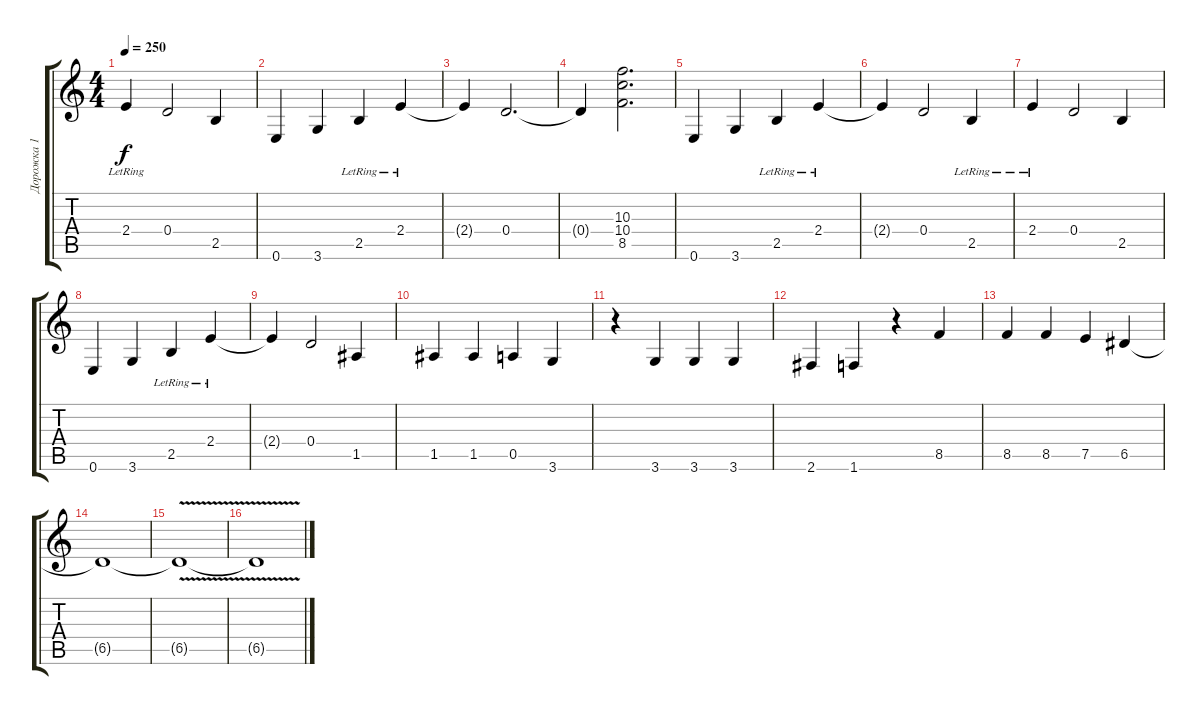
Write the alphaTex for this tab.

\track ("Дорожка 1" "Дорожка 1") {instrument distortionguitar}
\staff {score tabs}
\tuning (E4 B3 G3 D3 A2 E2) {hide}
\ts (4 4)
\tempo 250
\clef g2
\ks c
2.4{lr}.4{dy f} 0.4.2 2.5.4 |
0.6.4 3.6.4 2.5{lr}.4 2.4{lr}.4 |
2.4{t}.4 0.4.2{d} |
0.4{t}.4 (10.3 10.4 8.5).2{d} |
0.6.4 3.6.4 2.5{lr}.4 2.4{lr}.4 |
2.4{t}.4 0.4.2 2.5{lr}.4 |
2.4{lr}.4 0.4.2 2.5.4 |
0.6.4 3.6.4 2.5{lr}.4 2.4{lr}.4 |
2.4{t}.4 0.4.2 1.5.4 |
1.5.4 1.5.4 0.5.4 3.6.4 |
r.4 3.6.4 3.6.4 3.6.4 |
2.6.4 1.6.4 r.4 8.5.4 |
8.5.4 8.5.4 7.5.4 6.5.4 |
6.5{t}.1 |
6.5{v t}.1 |
6.5{t}.1
